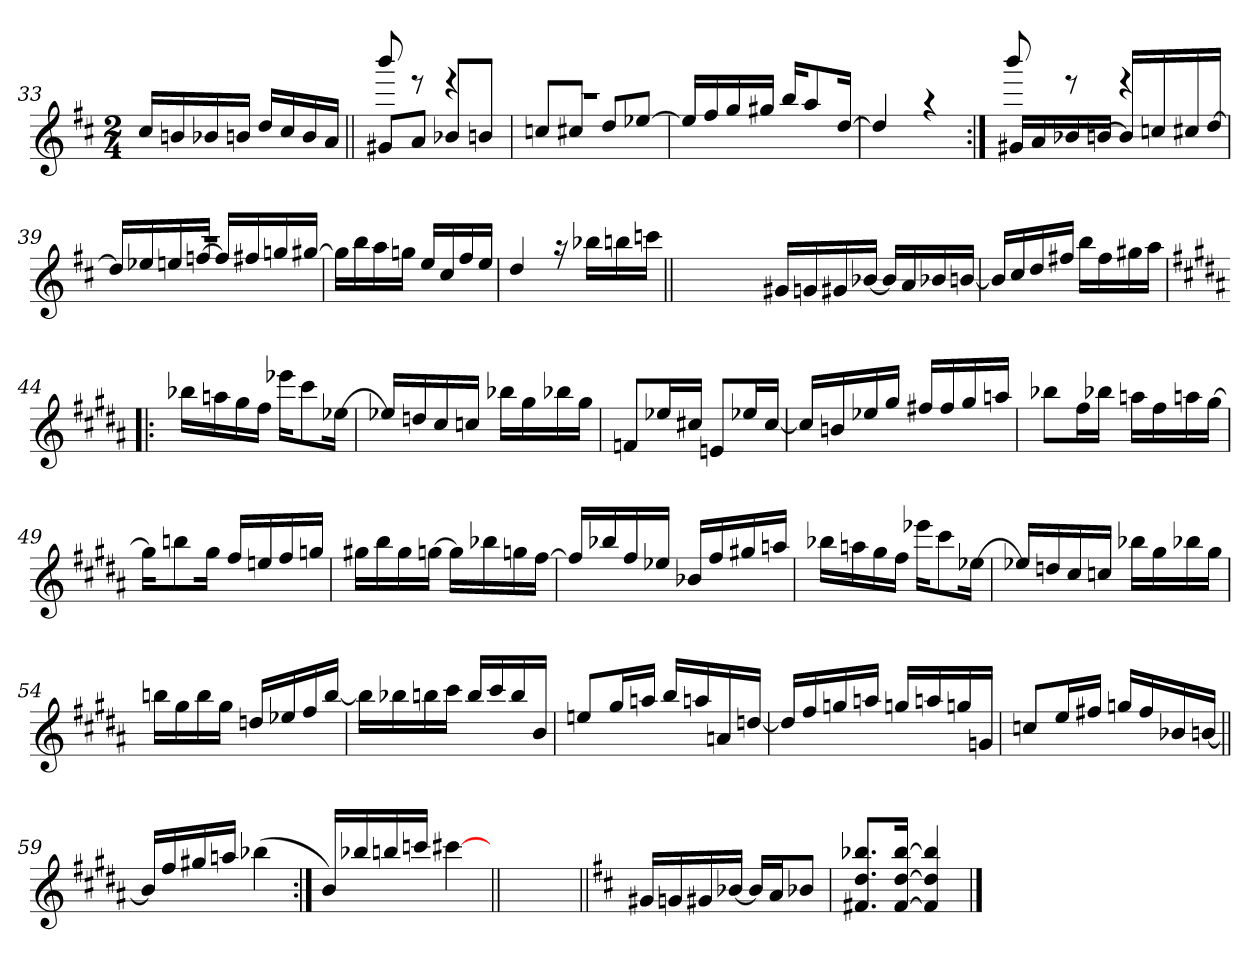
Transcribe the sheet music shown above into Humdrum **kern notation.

**kern
*part1
*staff1
!!LO:PB:g=z
*clefG2
*k[f#c#]
*b:
*M2/4
=33
*^
16cc#/LL	2ryy
16bn/	.
16b-X/	.
16bn/JJ	.
16dd/LL	.
16cc#/	.
16b/	.
16a/JJ	.
=34||	=34||
*	*^
8g#X/L	8ryy	8bbb!/
8a/J	8ryy	8reee
8b-X/L	4ryy	4reee
8bn/J	.	.
=35	=35	=35
8ccn/L	2ryy	2rccc
8cc#X/J	.	.
8dd/L	.	.
[<8ee-X/J	.	.
*	*v	*v
=36	=36
16ee-/LL]	2ryy
16ff#/	.
16gg/	.
16gg#X/JJ	.
16bb/KL	.
8aa/	.
[>16dd/Jk	.
=37	=37
4dd/]	2ryy
4raa	.
!!LO:LB:g=z	!!
=38:|!	=38:|!
*	*^
16g#X/LL	8ryy	8bbb!/
16a/	.	.
16b-X/	8ryy	8reee
[<16bn/JJ	.	.
16b/LL]	4ryy	4reee
16ccn/	.	.
16cc#X/	.	.
[<16dd/JJ	.	.
=39	=39	=39
16dd/LL]	2ryy	2rccc
16ee-X/	.	.
16een/	.	.
[<16ffn/JJ	.	.
16ff/LL]	.	.
16ff#X/	.	.
16ggn/	.	.
[<16gg#X/JJ	.	.
*	*v	*v
=40	=40
16gg#\LL]	2ryy
16bb\	.
16aa\	.
16ggn\JJ	.
16ee/LL	.
16cc#/	.
16ff#/	.
16ee/JJ	.
=41	=41
4dd/	2ryy
16raa	.
16bb-X\LL	.
16bbn\	.
16cccn\JJ	.
*v	*v
=41X411||
2ryy
!!LO:LB:g=z
=42-
*^
16g#X/LL	4ryy
16gn/	.
16g#X/	.
[>16b-X/JJ	.
16b-/LL]	4ryy
16a/	.
16b-X/	.
[>16bn/JJ	.
=43	=43
16bn/LL]	2ryy
16cc#/	.
16dd/	.
16ff#X/JJ	.
16bb\LL	.
16ff#\	.
16gg#X\	.
16aa\JJ	.
=44!|:	=44!|:
*k[f#c#g#d#a#]	*
*B:	*
16bb-X\LL	2ryy
16aan\	.
16gg#\	.
16ff#\JJ	.
16eee-X\KL	.
8ccc#\	.
[<16ee-X\Jk	.
=45	=45
16ee-X/LL]	2ryy
16ddn/	.
16cc#/	.
16ccn/JJ	.
16bb-X\LL	.
16gg#\	.
16bb-X\	.
16gg#\JJ	.
!!LO:LB:g=z	!!
=46	=46
8fn/L	4ryy
16ee-X/L	.
16cc#X/JJ	.
8en/L	4ryy
16ee-X/L	.
[>16cc#/JJ	.
=47	=47
16cc#/LL]	2ryy
16bn/	.
16ee-X/	.
16gg#/JJ	.
16ff#X/LL	.
16ff#/	.
16gg#/	.
16aan/JJ	.
=48	=48
8bb-X\L	4ryy
16ff#\L	.
16bb-X\JJ	.
16aan\LL	4ryy
16ff#\	.
16aan\	.
[<16gg#\JJ	.
=49	=49
16gg#\KL]	2ryy
8bbn\	.
16gg#\Jk	.
16ff#/LL	.
16een/	.
16ff#/	.
16ggn/JJ	.
!!LO:LB:g=z	!!
=50	=50
16gg#X\LL	4ryy
16bb\	.
16gg#\	.
[<16ggn\JJ	.
16gg\LL]	4ryy
16bb-X\	.
16ggn\	.
[<16ff#\JJ	.
=51	=51
16ff#/LL]	2ryy
16bb-X/	.
16ff#/	.
16ee-X/JJ	.
16b-X/LL	.
16ff#/	.
16gg#X/	.
16aan/JJ	.
=52	=52
16bb-X\LL	2ryy
16aan\	.
16gg#\	.
16ff#\JJ	.
16eee-X\KL	.
8ccc#\	.
[<16ee-X\Jk	.
=53	=53
16ee-X/LL]	2ryy
16ddn/	.
16cc#/	.
16ccn/JJ	.
16bb-X\LL	.
16gg#\	.
16bb-X\	.
16gg#\JJ	.
=54	=54
16bbn\LL	4ryy
16gg#\	.
16bb\	.
16gg#\JJ	.
16ddn/LL	4ryy
16ee-X/	.
16ff#/	.
[>16bb/JJ	.
!!LO:LB:g=z	!!
=55	=55
16bbn\LL]	4ryy
16bb-X\	.
16bbn\	.
16ccc#\JJ	.
16bb/LL	4ryy
16ccc#/	.
16bb/	.
16b/JJ	.
=56	=56
8een/L	4ryy
16gg#/L	.
16aan/JJ	.
16bb/LL	4ryy
16aan/	.
16an/	.
[>16ddn/JJ	.
=57	=57
16ddn/LL]	4ryy
16ff#/	.
16ggn/	.
16aan/JJ	.
16ggn/LL	4ryy
16aan/	.
16ggn/	.
16gn/JJ	.
=58	=58
8ccn/L	4ryy
16ee/L	.
16ff#X/JJ	.
16ggn/LL	4ryy
16ff#/	.
16b-X/	.
[>16bn/JJ	.
!!LO:LB:g=z	!!
=59||	=59||
16bn/LL]	(<2ryy)
16ff#/	.
16gg#X/	.
16aan/JJ	.
(>4bb-X\	.
=60:|!	=60:|!
16b/LL)	2ryy
16bb-X/	.
16bbn/	.
16cccn/JJ	.
[<4ccc#X\	.
*v	*v
=60X602||
2ryy
=61||
*k[f#c#]
*b:
*^
16g#X/LL	4ryy
16gn/	.
16g#X/	.
[>16b-X/JJ	.
16b-/LL]	4ryy
16a/J	.
8b-X/J	.
=62	=62
8.f#X/ 8.dd/ 8.bb-X/L	2ryy
[>16f#/ [>16dd/ [>16bb-/Jk	.
4f#/] 4dd/] 4bb-/]	.
*v	*v
==
*-
